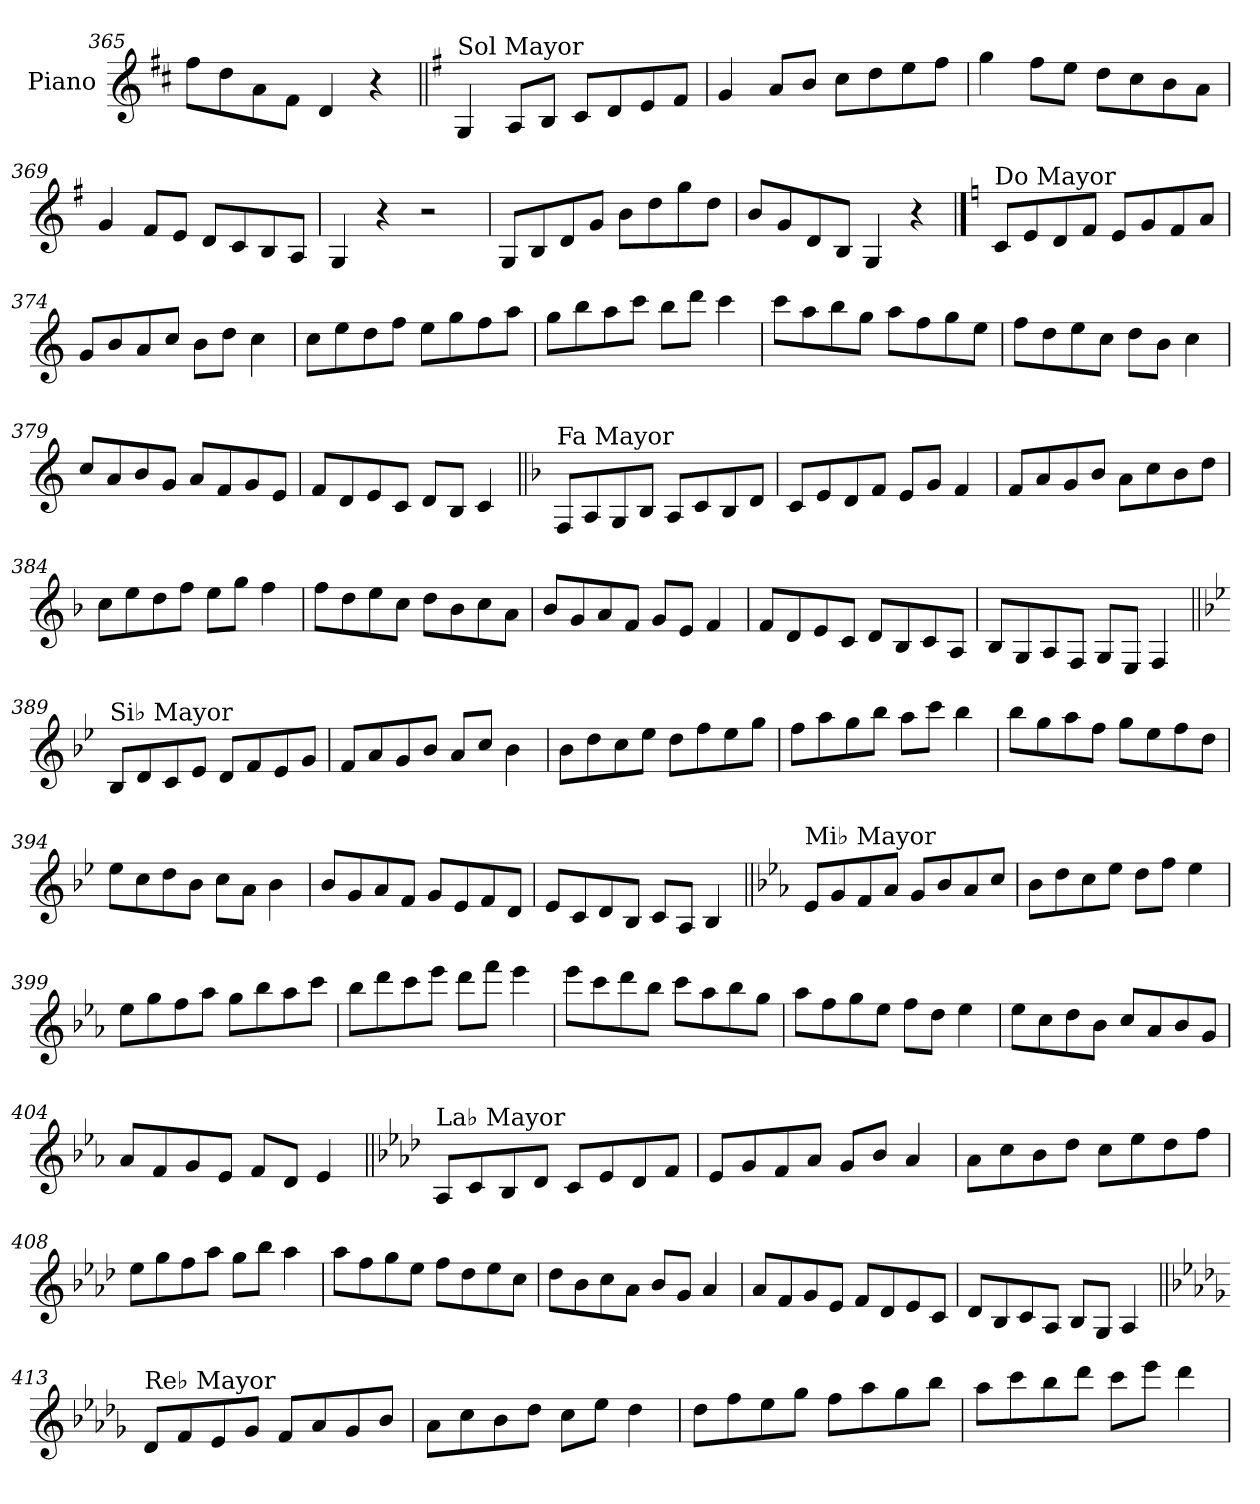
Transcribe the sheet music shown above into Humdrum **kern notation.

**kern
*part1
*staff1
*I"Piano
*I'Pno.
*clefG2
*k[f#c#]
=365
8ff#\L
8dd\
8a\
8f#\J
4d/
4r
!!LO:LB:g=z
=366||
*k[f#]
!LO:TX:a:t=Sol Mayor
4G/
8A/L
8B/J
8c/L
8d/
8e/
8f#/J
=367
4g/
8a/L
8b/J
8cc\L
8dd\
8ee\
8ff#\J
=368
4gg\
8ff#\L
8ee\J
8dd\L
8cc\
8b\
8a\J
=369
4g/
8f#/L
8e/J
8d/L
8c/
8B/
8A/J
=370
4G/
4r
2r
=371
8G/L
8B/
8d/
8g/J
8b\L
8dd\
8gg\
8dd\J
=372
8b/L
8g/
8d/
8B/J
4G/
4r
!!LO:PB:g=z
==373
*k[]
!LO:TX:a:t=Do Mayor
8c/L
8e/
8d/
8f/J
8e/L
8g/
8f/
8a/J
=374
8g/L
8b/
8a/
8cc/J
8b\L
8dd\J
4cc\
=375
8cc\L
8ee\
8dd\
8ff\J
8ee\L
8gg\
8ff\
8aa\J
=376
8gg\L
8bb\
8aa\
8ccc\J
8bb\L
8ddd\J
4ccc\
!!LO:LB:g=z
=377
8ccc\L
8aa\
8bb\
8gg\J
8aa\L
8ff\
8gg\
8ee\J
=378
8ff\L
8dd\
8ee\
8cc\J
8dd\L
8b\J
4cc\
=379
8cc/L
8a/
8b/
8g/J
8a/L
8f/
8g/
8e/J
=380
8f/L
8d/
8e/
8c/J
8d/L
8B/J
4c/
!!LO:LB:g=z
=381||
*k[b-]
!LO:TX:a:t=Fa Mayor
8F/L
8A/
8G/
8B-/J
8A/L
8c/
8B-/
8d/J
=382
8c/L
8e/
8d/
8f/J
8e/L
8g/J
4f/
=383
8f/L
8a/
8g/
8b-/J
8a\L
8cc\
8b-\
8dd\J
=384
8cc\L
8ee\
8dd\
8ff\J
8ee\L
8gg\J
4ff\
!!LO:LB:g=z
=385
8ff\L
8dd\
8ee\
8cc\J
8dd\L
8b-\
8cc\
8a\J
=386
8b-/L
8g/
8a/
8f/J
8g/L
8e/J
4f/
=387
8f/L
8d/
8e/
8c/J
8d/L
8B-/
8c/
8A/J
=388
8B-/L
8G/
8A/
8F/J
8G/L
8E/J
4F/
!!LO:LB:g=z
=389||
*k[b-e-]
!LO:TX:a:t=Si♭ Mayor
8B-/L
8d/
8c/
8e-/J
8d/L
8f/
8e-/
8g/J
=390
8f/L
8a/
8g/
8b-/J
8a/L
8cc/J
4b-\
=391
8b-\L
8dd\
8cc\
8ee-\J
8dd\L
8ff\
8ee-\
8gg\J
=392
8ff\L
8aa\
8gg\
8bb-\J
8aa\L
8ccc\J
4bb-\
!!LO:LB:g=z
=393
8bb-\L
8gg\
8aa\
8ff\J
8gg\L
8ee-\
8ff\
8dd\J
=394
8ee-\L
8cc\
8dd\
8b-\J
8cc\L
8a\J
4b-\
=395
8b-/L
8g/
8a/
8f/J
8g/L
8e-/
8f/
8d/J
=396
8e-/L
8c/
8d/
8B-/J
8c/L
8A/J
4B-/
!!LO:LB:g=z
=397||
*k[b-e-a-]
!LO:TX:a:t=Mi♭ Mayor
8e-/L
8g/
8f/
8a-/J
8g/L
8b-/
8a-/
8cc/J
=398
8b-\L
8dd\
8cc\
8ee-\J
8dd\L
8ff\J
4ee-\
=399
8ee-\L
8gg\
8ff\
8aa-\J
8gg\L
8bb-\
8aa-\
8ccc\J
=400
8bb-\L
8ddd\
8ccc\
8eee-\J
8ddd\L
8fff\J
4eee-\
!!LO:LB:g=z
=401
8eee-\L
8ccc\
8ddd\
8bb-\J
8ccc\L
8aa-\
8bb-\
8gg\J
=402
8aa-\L
8ff\
8gg\
8ee-\J
8ff\L
8dd\J
4ee-\
=403
8ee-\L
8cc\
8dd\
8b-\J
8cc/L
8a-/
8b-/
8g/J
=404
8a-/L
8f/
8g/
8e-/J
8f/L
8d/J
4e-/
!!LO:PB:g=z
=405||
*k[b-e-a-d-]
!LO:TX:a:t=La♭ Mayor
8A-/L
8c/
8B-/
8d-/J
8c/L
8e-/
8d-/
8f/J
=406
8e-/L
8g/
8f/
8a-/J
8g/L
8b-/J
4a-/
=407
8a-\L
8cc\
8b-\
8dd-\J
8cc\L
8ee-\
8dd-\
8ff\J
=408
8ee-\L
8gg\
8ff\
8aa-\J
8gg\L
8bb-\J
4aa-\
!!LO:LB:g=z
=409
8aa-\L
8ff\
8gg\
8ee-\J
8ff\L
8dd-\
8ee-\
8cc\J
=410
8dd-\L
8b-\
8cc\
8a-\J
8b-/L
8g/J
4a-/
=411
8a-/L
8f/
8g/
8e-/J
8f/L
8d-/
8e-/
8c/J
=412
8d-/L
8B-/
8c/
8A-/J
8B-/L
8G/J
4A-/
!!LO:LB:g=z
=413||
*k[b-e-a-d-g-]
!LO:TX:a:t=Re♭ Mayor
8d-/L
8f/
8e-/
8g-/J
8f/L
8a-/
8g-/
8b-/J
=414
8a-\L
8cc\
8b-\
8dd-\J
8cc\L
8ee-\J
4dd-\
=415
8dd-\L
8ff\
8ee-\
8gg-\J
8ff\L
8aa-\
8gg-\
8bb-\J
=416
8aa-\L
8ccc\
8bb-\
8ddd-\J
8ccc\L
8eee-\J
4ddd-\
=
*-
